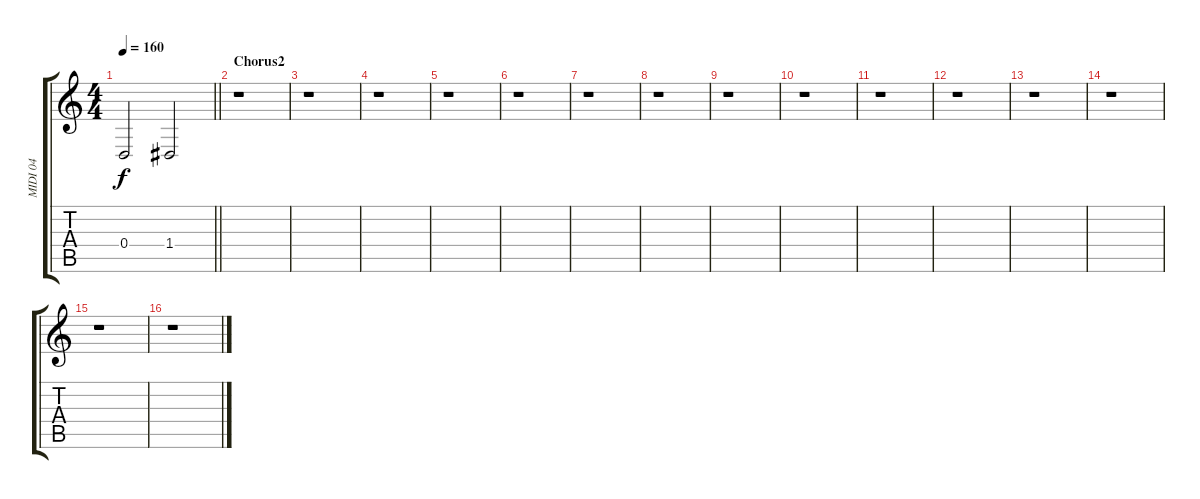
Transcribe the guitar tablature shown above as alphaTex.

\track ("MIDI 04" "MIDI 04") {instrument stringensemble2}
\staff {score tabs}
\tuning (E4 B3 G3 D3 A2 E2) {hide}
\ts (4 4)
\tempo 160
\clef g2
\barLineRight lightlight
\ks c
0.4{t}.2{dy f} 1.4.2 |
\section ("" "Chorus2")
r.1 |
r.1 |
r.1 |
r.1 |
r.1 |
r.1 |
r.1 |
r.1 |
r.1 |
r.1 |
r.1 |
r.1 |
r.1 |
r.1 |
r.1
